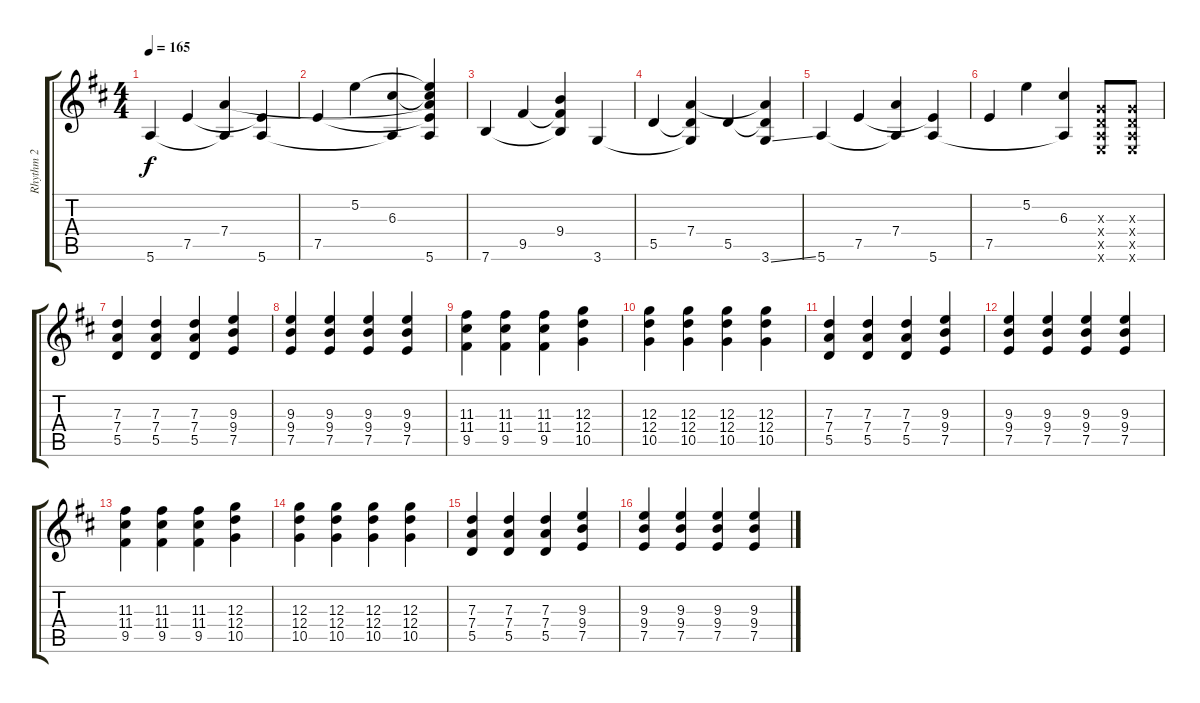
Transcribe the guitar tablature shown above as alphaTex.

\track ("Rhythm 2" "Rhythm 2") {instrument distortionguitar}
\staff {score tabs}
\tuning (E4 B3 G3 D3 A2 E2) {hide}
\ts (4 4)
\tempo 165
\clef g2
\ks bminor
5.6.4{dy f} 7.5.4 (7.4 5.6{t}).4 (7.5{t} 5.6).4 |
7.5.4 5.2.4 (6.3 5.6{t}).4 (5.2{t} 6.3{t} 7.4{t} 7.5{t} 5.6).4 |
7.6.4 9.5.4 (9.4 9.5{t} 7.6{t}).4 3.6.4 |
5.5.4 (7.4 5.5{t} 3.6{t}).4 5.5.4 (7.4{t} 5.5{t} 3.6{ss}).4 |
5.6.4 7.5.4 (7.4 5.6{t}).4 (7.5{t} 5.6).4 |
7.5.4 5.2.4 (6.3 5.6{t}).4 (0.3{x} 0.4{x} 0.5{x} 0.6{x}).8 (0.3{x} 0.4{x} 0.5{x} 0.6{x}).8 |
(7.3 7.4 5.5).4 (7.3 7.4 5.5).4 (7.3 7.4 5.5).4 (9.3 9.4 7.5).4 |
(9.3 9.4 7.5).4 (9.3 9.4 7.5).4 (9.3 9.4 7.5).4 (9.3 9.4 7.5).4 |
(11.3 11.4 9.5).4 (11.3 11.4 9.5).4 (11.3 11.4 9.5).4 (12.3 12.4 10.5).4 |
(12.3 12.4 10.5).4 (12.3 12.4 10.5).4 (12.3 12.4 10.5).4 (12.3 12.4 10.5).4 |
(7.3 7.4 5.5).4 (7.3 7.4 5.5).4 (7.3 7.4 5.5).4 (9.3 9.4 7.5).4 |
(9.3 9.4 7.5).4 (9.3 9.4 7.5).4 (9.3 9.4 7.5).4 (9.3 9.4 7.5).4 |
(11.3 11.4 9.5).4 (11.3 11.4 9.5).4 (11.3 11.4 9.5).4 (12.3 12.4 10.5).4 |
(12.3 12.4 10.5).4 (12.3 12.4 10.5).4 (12.3 12.4 10.5).4 (12.3 12.4 10.5).4 |
(7.3 7.4 5.5).4 (7.3 7.4 5.5).4 (7.3 7.4 5.5).4 (9.3 9.4 7.5).4 |
(9.3 9.4 7.5).4 (9.3 9.4 7.5).4 (9.3 9.4 7.5).4 (9.3 9.4 7.5).4
